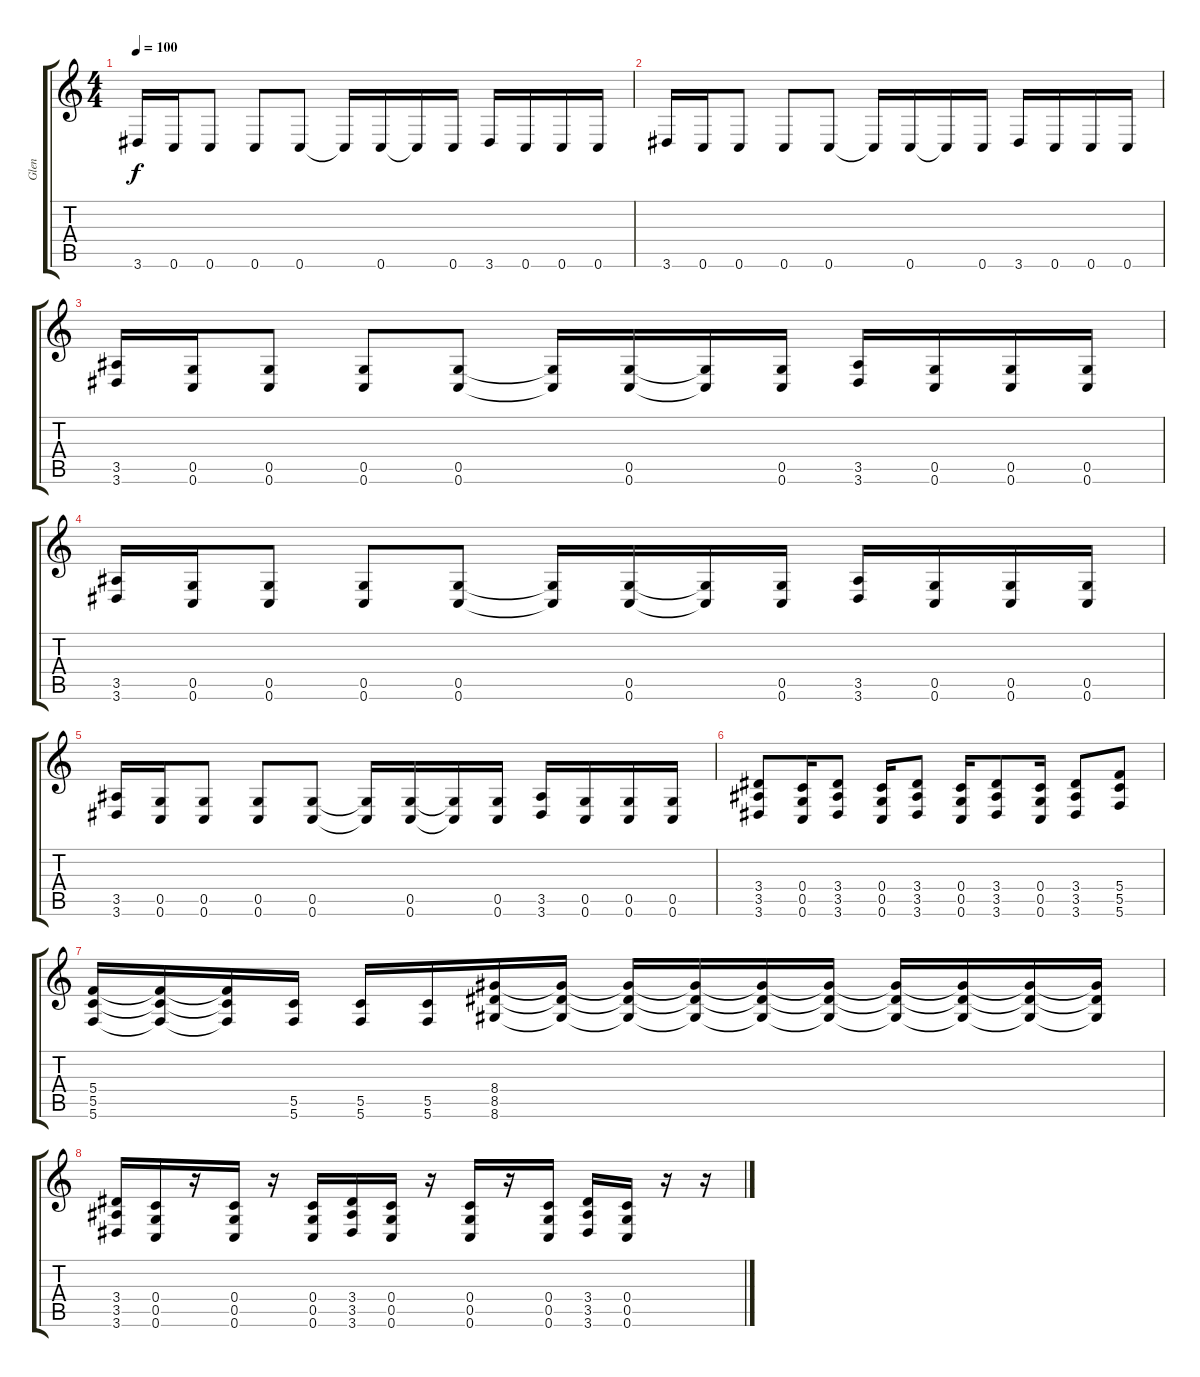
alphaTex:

\track ("Glen" "Glen") {instrument overdrivenguitar}
\staff {score tabs}
\tuning (D4 A3 F3 C3 G2 C2) {hide}
\ts (4 4)
\tempo 100
\clef g2
\ks c
3.6.16{dy f} 0.6.16 0.6.8 0.6.8 0.6.8 0.6{t}.16 0.6.16 0.6{t}.16 0.6.16 3.6.16 0.6.16 0.6.16 0.6.16 |
3.6.16 0.6.16 0.6.8 0.6.8 0.6.8 0.6{t}.16 0.6.16 0.6{t}.16 0.6.16 3.6.16 0.6.16 0.6.16 0.6.16 |
(3.5 3.6).16{volume 13} (0.5 0.6).16 (0.5 0.6).8 (0.5 0.6).8 (0.5 0.6).8 (0.5{t} 0.6{t}).16 (0.5 0.6).16 (0.5{t} 0.6{t}).16 (0.5 0.6).16 (3.5 3.6).16 (0.5 0.6).16 (0.5 0.6).16 (0.5 0.6).16 |
(3.5 3.6).16 (0.5 0.6).16 (0.5 0.6).8 (0.5 0.6).8 (0.5 0.6).8 (0.5{t} 0.6{t}).16 (0.5 0.6).16 (0.5{t} 0.6{t}).16 (0.5 0.6).16 (3.5 3.6).16 (0.5 0.6).16 (0.5 0.6).16 (0.5 0.6).16 |
(3.5 3.6).16{volume 13} (0.5 0.6).16 (0.5 0.6).8 (0.5 0.6).8 (0.5 0.6).8 (0.5{t} 0.6{t}).16 (0.5 0.6).16 (0.5{t} 0.6{t}).16 (0.5 0.6).16 (3.5 3.6).16 (0.5 0.6).16 (0.5 0.6).16 (0.5 0.6).16 |
(3.4 3.5 3.6).8 (0.4 0.5 0.6).16 (3.4 3.5 3.6).8 (0.4 0.5 0.6).16 (3.4 3.5 3.6).8 (0.4 0.5 0.6).16 (3.4 3.5 3.6).8 (0.4 0.5 0.6).16 (3.4 3.5 3.6).8 (5.4 5.5 5.6).8 |
(5.4 5.5 5.6).16 (5.4{t} 5.5{t} 5.6{t}).16 (5.4{t} 5.5{t} 5.6{t}).16 (5.5 5.6).16 (5.5 5.6).16 (5.5 5.6).16 (8.4 8.5 8.6).16 (8.4{t} 8.5{t} 8.6{t}).16 (8.4{t} 8.5{t} 8.6{t}).16 (8.4{t} 8.5{t} 8.6{t}).16 (8.4{t} 8.5{t} 8.6{t}).16 (8.4{t} 8.5{t} 8.6{t}).16 (8.4{t} 8.5{t} 8.6{t}).16 (8.4{t} 8.5{t} 8.6{t}).16 (8.4{t} 8.5{t} 8.6{t}).16 (8.4{t} 8.5{t} 8.6{t}).16 |
(3.4 3.5 3.6).16 (0.4 0.5 0.6).16 r.16 (0.4 0.5 0.6).16 r.16 (0.4 0.5 0.6).16 (3.4 3.5 3.6).16 (0.4 0.5 0.6).16 r.16 (0.4 0.5 0.6).16 r.16 (0.4 0.5 0.6).16 (3.4 3.5 3.6).16 (0.4 0.5 0.6).16 r.16 r.16
